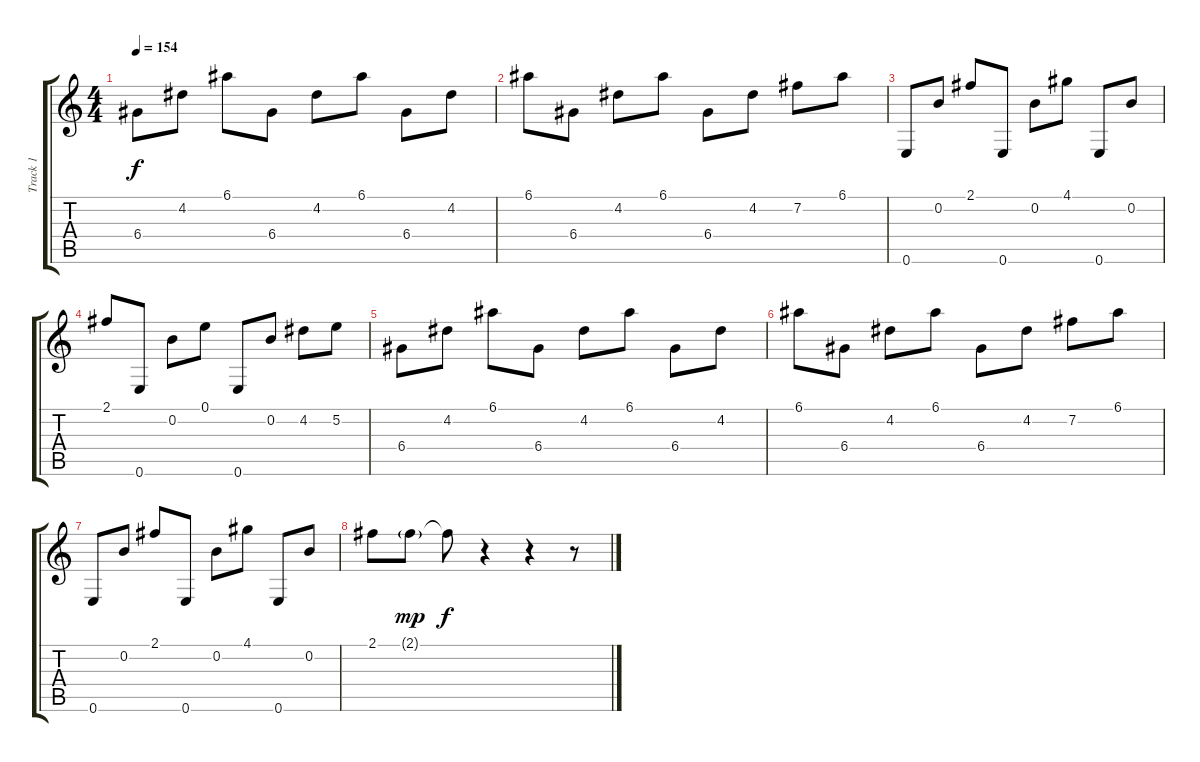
\track ("Track 1" "Track 1") {instrument distortionguitar}
\staff {score tabs}
\tuning (E4 B3 G3 D3 A2 E2) {hide}
\ts (4 4)
\tempo 154
\clef g2
\ks c
6.4.8{dy f} 4.2.8 6.1.8 6.4.8 4.2.8 6.1.8 6.4.8 4.2.8 |
6.1.8 6.4.8 4.2.8 6.1.8 6.4.8 4.2.8 7.2.8 6.1.8 |
0.6.8 0.2.8 2.1.8 0.6.8 0.2.8 4.1.8 0.6.8 0.2.8 |
2.1.8 0.6.8 0.2.8 0.1.8 0.6.8 0.2.8 4.2.8 5.2.8 |
6.4.8 4.2.8 6.1.8 6.4.8 4.2.8 6.1.8 6.4.8 4.2.8 |
6.1.8 6.4.8 4.2.8 6.1.8 6.4.8 4.2.8 7.2.8 6.1.8 |
0.6.8 0.2.8 2.1.8 0.6.8 0.2.8 4.1.8 0.6.8 0.2.8 |
2.1.8 2.1{g}.8{dy mp} 2.1{t}.8{dy f} r.4 r.4 r.8
